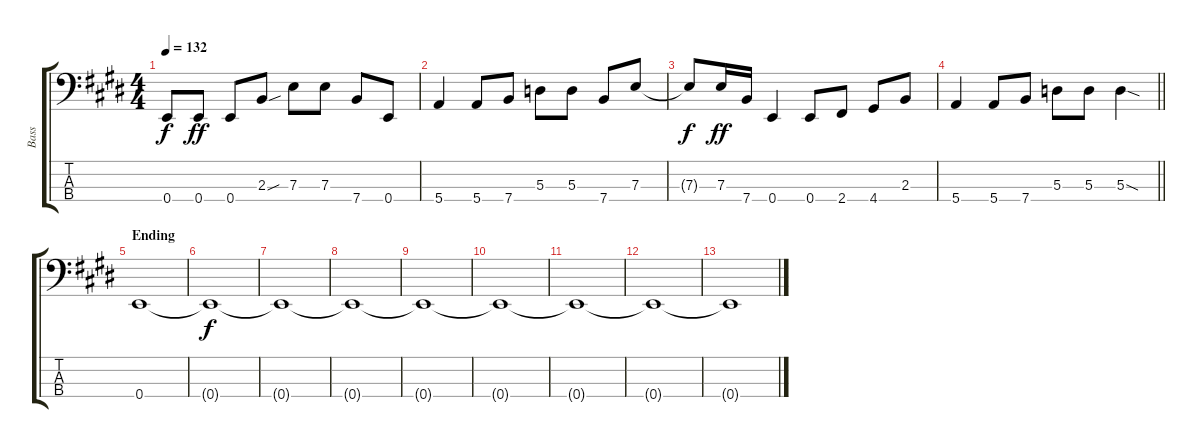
\track ("Bass" "Bass") {instrument electricbassfinger}
\staff {score tabs}
\tuning (G2 D2 A1 E1) {hide}
\ts (4 4)
\tempo 132
\clef f4
\ks e
0.4{t}.8{dy f} 0.4.8{dy ff} 0.4.8 2.3{sou}.8 7.3.8 7.3.8 7.4.8 0.4.8 |
5.4.4 5.4.8 7.4.8 5.3.8 5.3.8 7.4.8 7.3.8 |
7.3{t}.8{dy f} 7.3.16{dy ff} 7.4.16 0.4.4 0.4.8 2.4.8 4.4.8 2.3.8 |
\barLineRight lightlight
5.4.4 5.4.8 7.4.8 5.3.8 5.3.8 5.3{sod}.4 |
\section ("" "Ending")
0.4.1 |
0.4{t}.1{dy f} |
0.4{t}.1 |
0.4{t}.1 |
0.4{t}.1 |
0.4{t}.1 |
0.4{t}.1 |
0.4{t}.1 |
0.4{t}.1
